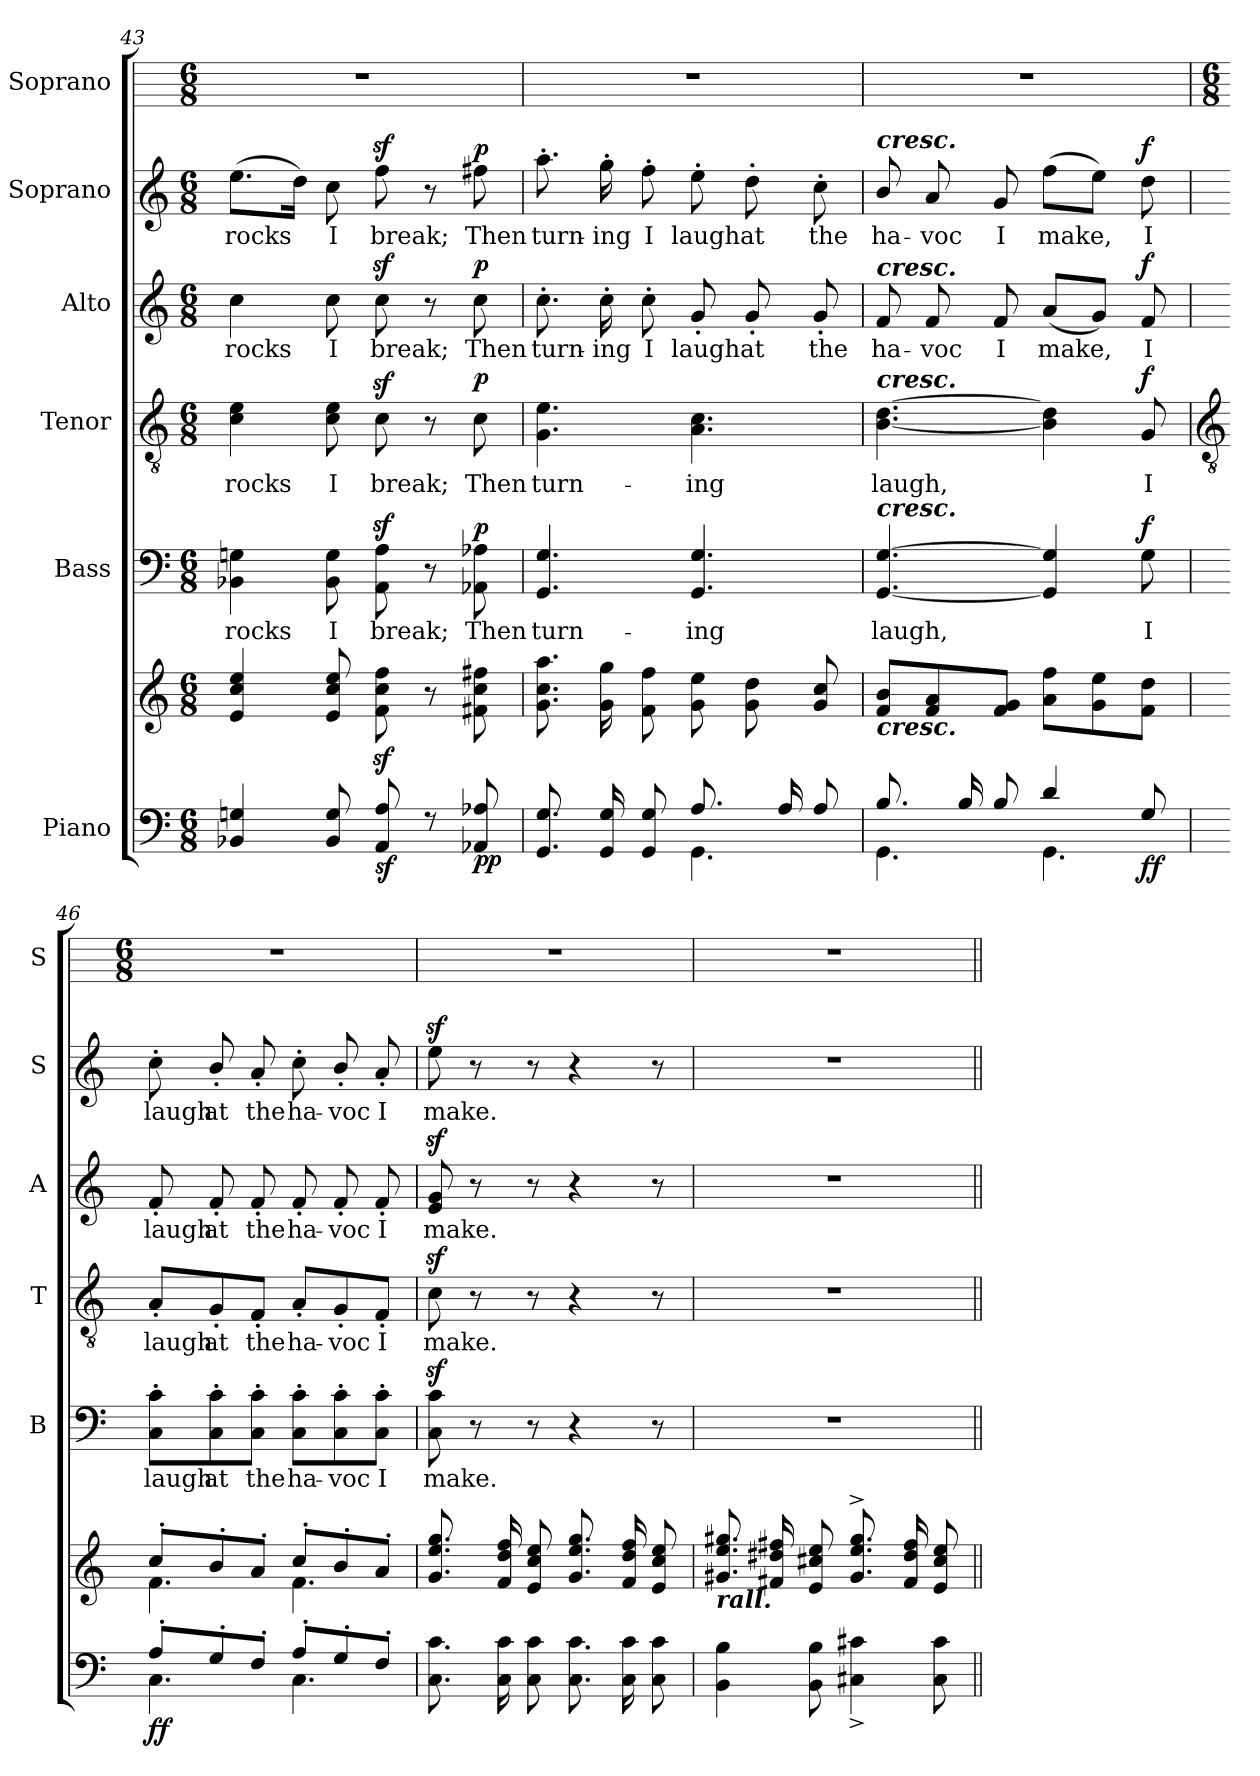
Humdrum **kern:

**kern	**kern	**dynam	**kern	**text	**dynam	**kern	**text	**dynam	**kern	**text	**dynam	**kern	**text	**dynam	**kern
*part6	*part6	*part6	*part5	*part5	*part5	*part4	*part4	*part4	*part3	*part3	*part3	*part2	*part2	*part2	*part1
*staff7	*staff6	*staff6/7	*staff5	*staff5	*staff5	*staff4	*staff4	*staff4	*staff3	*staff3	*staff3	*staff2	*staff2	*staff2	*staff1
*I"Piano	*	*	*I"Bass	*	*	*I"Tenor	*	*	*I"Alto	*	*	*I"Soprano	*	*	*I"Soprano
*	*	*	*I'B	*	*	*I'T	*	*	*I'A	*	*	*I'S	*	*	*I'S
*clefF4	*clefG2	*	*clefF4	*	*	*clefGv2	*	*	*clefG2	*	*	*clefG2	*	*	*
*k[]	*k[]	*	*k[]	*	*	*k[]	*	*	*k[]	*	*	*k[]	*	*	*
*C:	*C:	*	*C:	*	*	*C:	*	*	*C:	*	*	*C:	*	*	*
*M6/8	*M6/8	*	*M6/8	*	*	*M6/8	*	*	*M6/8	*	*	*M6/8	*	*	*M6/8
=43	=43	=43	=43	=43	=43	=43	=43	=43	=43	=43	=43	=43	=43	=43	=43
*^	*	*	*	*	*	*	*	*	*	*	*	*	*	*	*
!	!LO:N:vis=1	!	!	!	!LO:LY:b	!	!	!LO:LY:b	!	!	!LO:LY:b	!	!	!LO:LY:b	!	!
4BB-X 4Gn	2.ryy	4e 4cc 4ee	.	4BB-X 4Gn	rocks	.	4c 4e	rocks	.	4cc	rocks	.	(>8.eeL	rocks	.	2.r
.	.	.	.	.	.	.	.	.	.	.	.	.	16ddJ)	.	.	.
!	!	!	!	!	!LO:LY:b	!	!	!LO:LY:b	!	!	!LO:LY:b	!	!	!LO:LY:b	!	!
8BB- 8G	.	8e 8cc 8ee	.	8BB- 8G	I	.	8c 8e	I	.	8cc	I	.	8cc	I	.	.
!	!	!	!LO:DY:b=2	!	!LO:LY:b	!	!	!LO:LY:b	!	!	!LO:LY:b	!	!	!LO:LY:b	!	!
8AA 8A	.	8fz< 8ccz< 8ffz<	sf	8AAz< 8Az<	break;	.	8cz<	break;	.	8ccz<	break;	.	8ffz<	break;	.	.
8r	.	8r	.	8r	.	.	8r	.	.	8r	.	.	8r	.	.	.
!	!	!	!LO:DY:b=2	!	!LO:LY:b	!	!	!LO:LY:b	!	!	!LO:LY:b	!	!	!LO:LY:b	!	!
!	!	!	!LO:DY:n=1:b	!	!	!LO:DY:b	!	!	!LO:DY:b	!	!	!LO:DY:b	!	!	!LO:DY:b	!
8AA-X 8A-X	.	8f#X 8cc 8ff#X	p p	8AA-X 8A-X	Then	p	8c	Then	p	8cc	Then	p	8ff#X	Then	p	.
=44	=44	=44	=44	=44	=44	=44	=44	=44	=44	=44	=44	=44	=44	=44	=44	=44
!	!	!	!	!	!LO:LY:b	!	!	!LO:LY:b	!	!	!LO:LY:b	!	!	!LO:LY:b	!	!
8.GG 8.GL	4.ryy	8.g 8.cc 8.aaL	.	4.GG 4.G	turn-	.	4.G 4.e	turn-	.	8.cc'	turn-	.	8.aa'	turn-	.	2.r
!	!	!	!	!	!	!	!	!	!	!	!LO:LY:b	!	!	!LO:LY:b	!	!
16GG 16GL	.	16g 16ggL	.	.	.	.	.	.	.	16cc'	-ing	.	16gg'	-ing	.	.
!	!	!	!	!	!	!	!	!	!	!	!LO:LY:b	!	!	!LO:LY:b	!	!
8GG 8GJ	.	8f 8ffJ	.	.	.	.	.	.	.	8cc'	I	.	8ff'	I	.	.
!	!	!	!	!	!LO:LY:b	!	!	!LO:LY:b	!	!	!LO:LY:b	!	!	!LO:LY:b	!	!
8.A/L	4.GG\	8g 8eeL	.	4.GG 4.G	-ing	.	4.A 4.c	-ing	.	8g'	laugh	.	8ee'	laugh	.	.
!	!	!	!	!	!	!	!	!	!	!	!LO:LY:b	!	!	!LO:LY:b	!	!
.	.	8g 8dd	.	.	.	.	.	.	.	8g'	at	.	8dd'	at	.	.
16A/L	.	.	.	.	.	.	.	.	.	.	.	.	.	.	.	.
!	!	!	!	!	!	!	!	!	!	!	!LO:LY:b	!	!	!LO:LY:b	!	!
8A/J	.	8g 8ccJ	.	.	.	.	.	.	.	8g'	the	.	8cc'	the	.	.
=45	=45	=45	=45	=45	=45	=45	=45	=45	=45	=45	=45	=45	=45	=45	=45	=45
!	!	!	!	!	!	!	!	!	!	!	!	!	!LO:TX:a:Bi:t=cresc.	!	!	!
!	!	!	!	!	!	!	!	!	!	!LO:TX:a:Bi:t=cresc.	!	!	!	!	!	!
!	!	!	!	!	!	!	!LO:TX:a:Bi:t=cresc.	!	!	!	!	!	!	!	!	!
!	!	!	!	!LO:TX:a:Bi:t=cresc.	!	!	!	!	!	!	!	!	!	!	!	!
!	!	!LO:TX:b:Bi:t=cresc.	!	!	!	!	!	!	!	!	!	!	!	!	!	!
!	!	!	!	!	!LO:LY:b	!	!	!LO:LY:b	!	!	!LO:LY:b	!	!	!LO:LY:b	!	!
8.B/L	4.GG\	8f 8bL	.	[4.GG [4.G	laugh,	.	[4.B [4.d	laugh,	.	8f	ha-	.	8b/	ha-	.	2.r
!	!	!	!	!	!	!	!	!	!	!	!LO:LY:b	!	!	!LO:LY:b	!	!
.	.	8f 8a	.	.	.	.	.	.	.	8f	-voc	.	8a	-voc	.	.
16B/L	.	.	.	.	.	.	.	.	.	.	.	.	.	.	.	.
!	!	!	!	!	!	!	!	!	!	!	!LO:LY:b	!	!	!LO:LY:b	!	!
8B/J	.	8f 8gJ	.	.	.	.	.	.	.	8f	I	.	8g	I	.	.
!	!	!	!	!	!	!	!	!	!	!	!LO:LY:b	!	!	!LO:LY:b	!	!
4d/	4.GG\	8a 8ffL	.	4GG] 4G]	.	.	4B] 4d]	.	.	(<8aL	make,	.	(>8ffL	make,	.	.
.	.	8g 8ee	.	.	.	.	.	.	.	8gJ)	.	.	8eeJ)	.	.	.
!	!	!	!LO:DY:b=2	!	!LO:LY:b	!	!	!LO:LY:b	!	!	!LO:LY:b	!	!	!LO:LY:b	!	!
!	!	!	!LO:DY:n=1:b	!	!	!LO:DY:b	!	!	!LO:DY:b	!	!	!LO:DY:b	!	!	!LO:DY:b	!
8G/	.	8f 8ddJ	f f	8G	I	f	8G	I	f	8f	I	f	8dd	I	f	.
!!LO:LB:g=z
=46	=46	=46	=46	=46	=46	=46	=46	=46	=46	=46	=46	=46	=46	=46	=46	=46
*	*	*	*	*	*	*	*clefGv2	*	*	*	*	*	*	*	*	*
*	*	*	*	*	*	*	*	*	*	*	*	*	*	*	*	*M6/8
*	*	*^	*	*	*	*	*	*	*	*	*	*	*	*	*	*
!	!	!	!	!LO:DY:b=2	!	!LO:LY:b	!	!	!LO:LY:b	!	!	!LO:LY:b	!	!	!LO:LY:b	!	!
!	!	!	!	!LO:DY:n=1:b	!	!	!	!	!	!	!	!	!	!	!	!	!
8A'/L	4.C\	8cc'/L	4.f\	f f	8C'\ 8c'\L	laugh	.	8A'/L	laugh	.	8f'	laugh	.	8cc'	laugh	.	2.r
!	!	!	!	!	!	!LO:LY:b	!	!	!LO:LY:b	!	!	!LO:LY:b	!	!	!LO:LY:b	!	!
8G'/	.	8b'/	.	.	8C'\ 8c'\	at	.	8G'/	at	.	8f'	at	.	8b'/	at	.	.
!	!	!	!	!	!	!LO:LY:b	!	!	!LO:LY:b	!	!	!LO:LY:b	!	!	!LO:LY:b	!	!
8F'/J	.	8a'/J	.	.	8C'\ 8c'\J	the	.	8F'/J	the	.	8f'	the	.	8a'	the	.	.
!	!	!	!	!	!	!LO:LY:b	!	!	!LO:LY:b	!	!	!LO:LY:b	!	!	!LO:LY:b	!	!
8A'/L	4.C\	8cc'/L	4.f\	.	8C'\ 8c'\L	ha-	.	8A'/L	ha-	.	8f'	ha-	.	8cc'	ha-	.	.
!	!	!	!	!	!	!LO:LY:b	!	!	!LO:LY:b	!	!	!LO:LY:b	!	!	!LO:LY:b	!	!
8G'/	.	8b'/	.	.	8C'\ 8c'\	-voc	.	8G'/	-voc	.	8f'	-voc	.	8b'/	-voc	.	.
!	!	!	!	!	!	!LO:LY:b	!	!	!LO:LY:b	!	!	!LO:LY:b	!	!	!LO:LY:b	!	!
8F'/J	.	8a'J	.	.	8C'\ 8c'\J	I	.	8F'/J	I	.	8f'	I	.	8a'	I	.	.
=47	=47	=47	=47	=47	=47	=47	=47	=47	=47	=47	=47	=47	=47	=47	=47	=47	=47
!LO:N:vis=1	!	!	!LO:N:vis=1	!LO:DY:b=2	!	!LO:LY:b	!	!	!LO:LY:b	!	!	!LO:LY:b	!	!	!LO:LY:b	!	!
!	!	!	!	!LO:DY:n=1:b	!	!	!	!	!	!	!	!	!	!	!	!	!
2.ryy	8.C\ 8.c\L	8.g 8.ee 8.ggL	2.ryy	sf sf	8Cz< 8cz<	make.	.	8cz<	make.	.	8ez< 8gz<	make.	.	8eez<	make.	.	2.r
.	.	.	.	.	8r	.	.	8r	.	.	8r	.	.	8r	.	.	.
.	16C\ 16c\L	16f 16dd 16ffL	.	.	.	.	.	.	.	.	.	.	.	.	.	.	.
.	8C\ 8c\J	8e 8cc 8eeJ	.	.	8r	.	.	8r	.	.	8r	.	.	8r	.	.	.
.	8.C\ 8.c\L	8.g 8.ee 8.ggL	.	.	4r	.	.	4r	.	.	4r	.	.	4r	.	.	.
.	16C\ 16c\L	16f 16dd 16ffL	.	.	.	.	.	.	.	.	.	.	.	.	.	.	.
.	8C\ 8c\J	8e 8cc 8eeJ	.	.	8r	.	.	8r	.	.	8r	.	.	8r	.	.	.
=48	=48	=48	=48	=48	=48	=48	=48	=48	=48	=48	=48	=48	=48	=48	=48	=48	=48
!	!	!LO:TX:b:Bi:t=rall.	!	!	!	!	!	!	!	!	!	!	!	!	!	!	!
!	!	!	!LO:N:vis=1	!	!LO:N:vis=1	!	!	!LO:N:vis=1	!	!	!LO:N:vis=1	!	!	!LO:N:vis=1	!	!	!
2.ryy	4BB\ 4B\	8.g#X 8.ee 8.gg#XL	2.ryy	.	2.r	.	.	2.r	.	.	2.r	.	.	2.r	.	.	2.r
.	.	16f#X 16dd#X 16ff#XL	.	.	.	.	.	.	.	.	.	.	.	.	.	.	.
.	8BB\ 8B\	8e 8cc#X 8eeJ	.	.	.	.	.	.	.	.	.	.	.	.	.	.	.
.	4C#X\^ 4c#X\^	8.g#^ 8.ee^ 8.gg#^L	.	.	.	.	.	.	.	.	.	.	.	.	.	.	.
.	.	16f# 16dd# 16ff#L	.	.	.	.	.	.	.	.	.	.	.	.	.	.	.
.	8C#\ 8c#\	8e 8cc# 8eeJ	.	.	.	.	.	.	.	.	.	.	.	.	.	.	.
*v	*v	*	*	*	*	*	*	*	*	*	*	*	*	*	*	*	*
*	*v	*v	*	*	*	*	*	*	*	*	*	*	*	*	*	*
=||	=||	=||	=||	=||	=||	=||	=||	=||	=||	=||	=||	=||	=||	=||	=||
*-	*-	*-	*-	*-	*-	*-	*-	*-	*-	*-	*-	*-	*-	*-	*-
